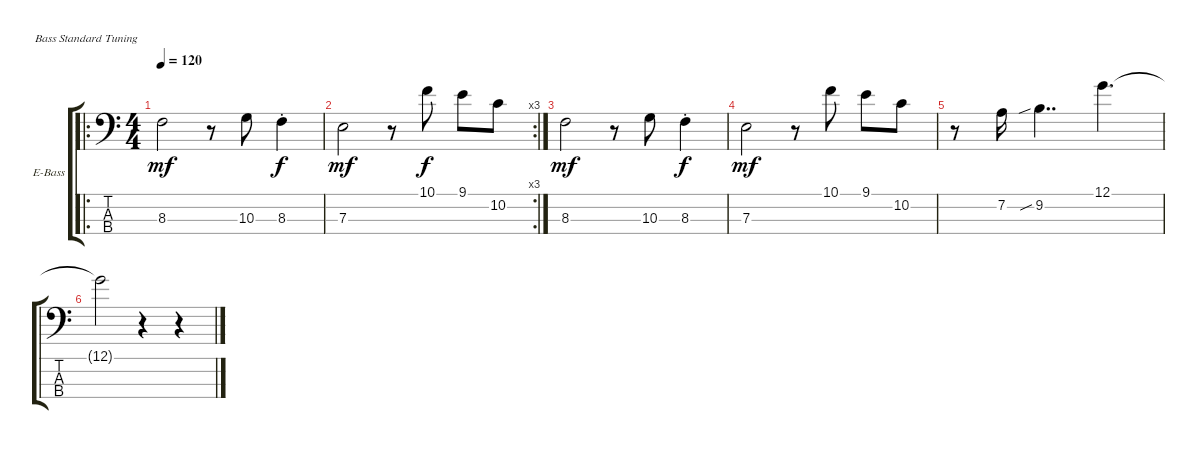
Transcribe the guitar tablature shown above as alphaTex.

\defaultSystemsLayout 4
\bracketExtendMode groupsimilarinstruments
\firstSystemTrackNameOrientation horizontal
\otherSystemsTrackNameOrientation horizontal
\track ("Electric Bass" "E-Bass") {instrument electricbassfinger}
\staff {score tabs}
\tuning (G2 D2 A1 E1)
\ro
\ts (4 4)
\tempo 120
\clef f4
\ks c
8.3.2{dy mf} r.8 10.3.8 8.3{st}.4{dy f} |
\rc 3
7.3.2{dy mf} r.8 10.1.8{dy f} 9.1.8 10.2.8 |
8.3.2{dy mf} r.8 10.3.8 8.3{st}.4{dy f} |
7.3.2{dy mf} r.8 10.1.8 9.1.8 10.2.8 |
r.8 7.2.16 9.2{sib}.4{dd} 12.1.4{d} |
12.1{t}.2 r.4 r.4
